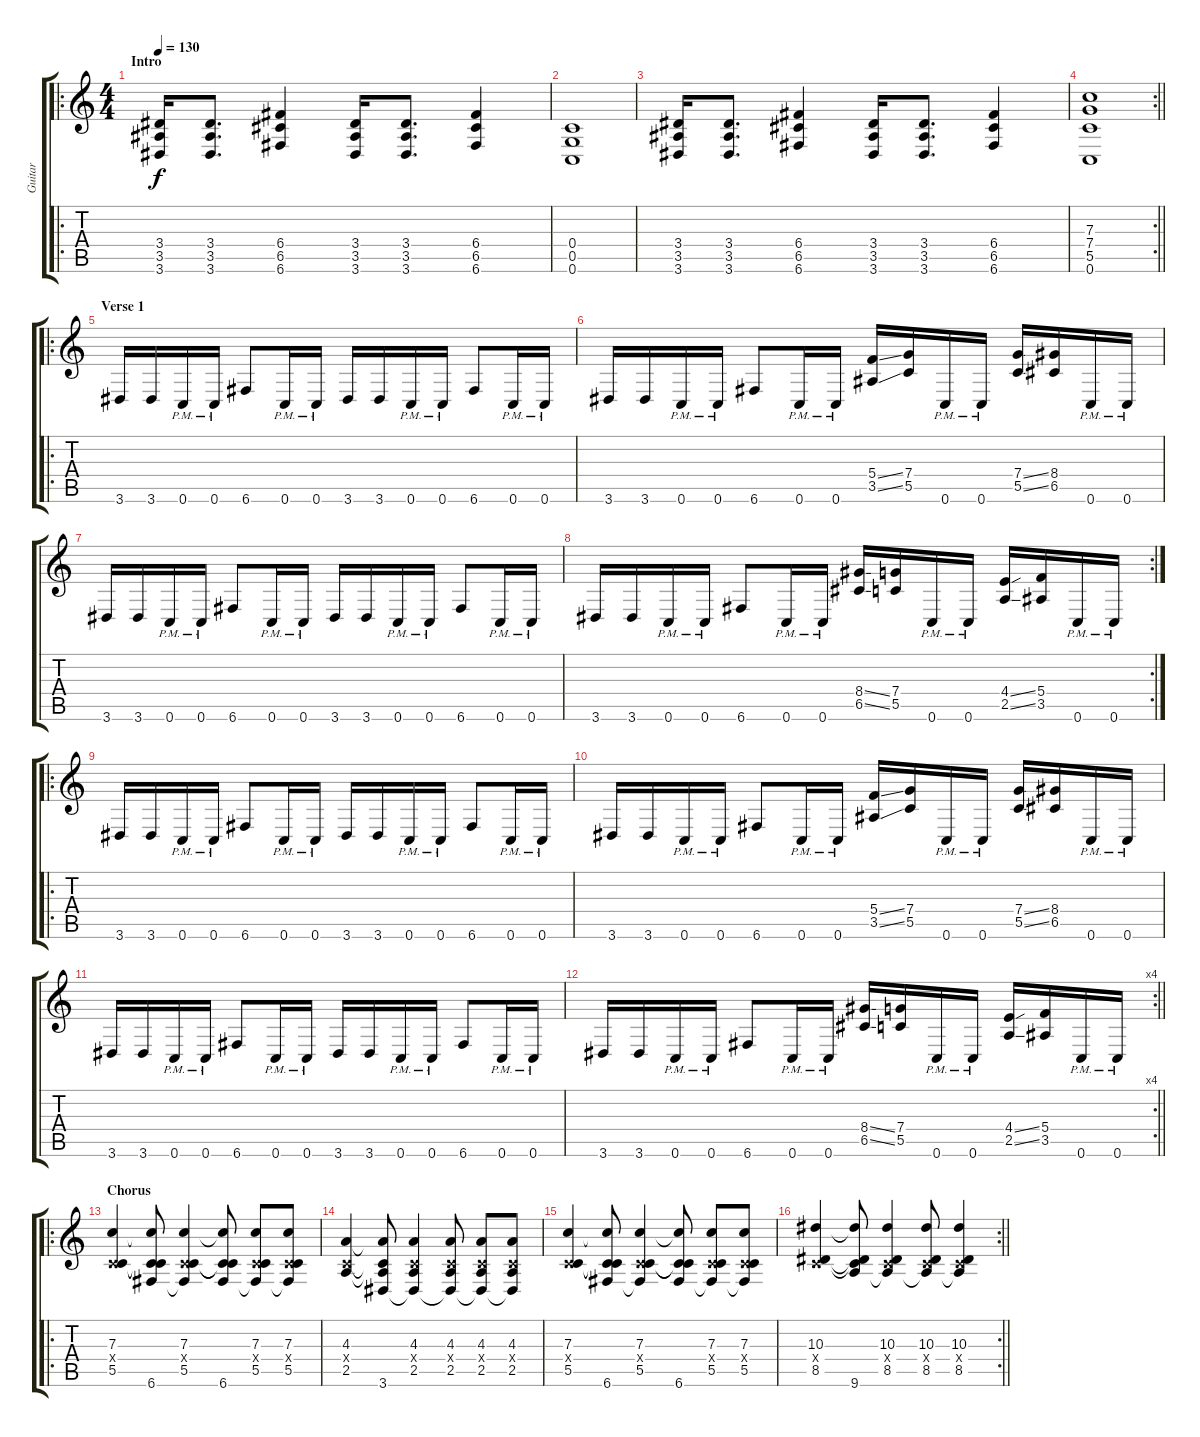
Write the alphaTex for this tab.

\track ("Guitar" "Guitar") {instrument distortionguitar}
\staff {score tabs}
\tuning (D4 A3 F3 C3 G2 C2) {hide}
\ro
\ts (4 4)
\section ("" "Intro")
\tempo 130
\clef g2
\ks c
(3.4 3.5 3.6).16{dy f instrument distortionguitar} (3.4 3.5 3.6).8{d} (6.4 6.5 6.6).4 (3.4 3.5 3.6).16 (3.4 3.5 3.6).8{d} (6.4 6.5 6.6).4 |
(0.4 0.5 0.6).1 |
(3.4 3.5 3.6).16 (3.4 3.5 3.6).8{d} (6.4 6.5 6.6).4 (3.4 3.5 3.6).16 (3.4 3.5 3.6).8{d} (6.4 6.5 6.6).4 |
\rc 2
\barLineRight lightlight
(7.3 7.4 5.5 0.6).1 |
\ro
\section ("" "Verse 1")
3.6.16 3.6.16 0.6{pm}.16 0.6{pm}.16 6.6.8 0.6{pm}.16 0.6{pm}.16 3.6.16 3.6.16 0.6{pm}.16 0.6{pm}.16 6.6.8 0.6{pm}.16 0.6{pm}.16 |
3.6.16 3.6.16 0.6{pm}.16 0.6{pm}.16 6.6.8 0.6{pm}.16 0.6{pm}.16 (5.4{ss} 3.5{ss}).16 (7.4 5.5).16 0.6{pm}.16 0.6{pm}.16 (7.4{ss} 5.5{ss}).16 (8.4 6.5).16 0.6{pm}.16 0.6{pm}.16 |
3.6.16 3.6.16 0.6{pm}.16 0.6{pm}.16 6.6.8 0.6{pm}.16 0.6{pm}.16 3.6.16 3.6.16 0.6{pm}.16 0.6{pm}.16 6.6.8 0.6{pm}.16 0.6{pm}.16 |
\rc 2
3.6.16 3.6.16 0.6{pm}.16 0.6{pm}.16 6.6.8 0.6{pm}.16 0.6{pm}.16 (8.4{ss} 6.5{ss}).16 (7.4 5.5).16 0.6{pm}.16 0.6{pm}.16 (4.4{ss} 2.5{ss}).16 (5.4 3.5).16 0.6{pm}.16 0.6{pm}.16 |
\ro
3.6.16 3.6.16 0.6{pm}.16 0.6{pm}.16 6.6.8 0.6{pm}.16 0.6{pm}.16 3.6.16 3.6.16 0.6{pm}.16 0.6{pm}.16 6.6.8 0.6{pm}.16 0.6{pm}.16 |
3.6.16 3.6.16 0.6{pm}.16 0.6{pm}.16 6.6.8 0.6{pm}.16 0.6{pm}.16 (5.4{ss} 3.5{ss}).16 (7.4 5.5).16 0.6{pm}.16 0.6{pm}.16 (7.4{ss} 5.5{ss}).16 (8.4 6.5).16 0.6{pm}.16 0.6{pm}.16 |
3.6.16 3.6.16 0.6{pm}.16 0.6{pm}.16 6.6.8 0.6{pm}.16 0.6{pm}.16 3.6.16 3.6.16 0.6{pm}.16 0.6{pm}.16 6.6.8 0.6{pm}.16 0.6{pm}.16 |
\rc 4
\barLineRight lightlight
3.6.16 3.6.16 0.6{pm}.16 0.6{pm}.16 6.6.8 0.6{pm}.16 0.6{pm}.16 (8.4{ss} 6.5{ss}).16 (7.4 5.5).16 0.6{pm}.16 0.6{pm}.16 (4.4{ss} 2.5{ss}).16 (5.4 3.5).16 0.6{pm}.16 0.6{pm}.16 |
\ro
\section ("" "Chorus")
(7.3 0.4{x} 5.5).4 (7.3{t} 0.4{t} 5.5{t} 6.6).8 (7.3 0.4{x} 5.5 6.6{t}).4 (7.3{t} 0.4{t} 5.5{t} 6.6).8 (7.3 0.4{x} 5.5 6.6{t}).8 (7.3 0.4{x} 5.5 6.6{t}).8 |
(4.3 0.4{x} 2.5).4 (4.3{t} 0.4{t} 2.5{t} 3.6).8 (4.3 0.4{x} 2.5 3.6{t}).4 (4.3 0.4{x} 2.5 3.6{t}).8 (4.3 0.4{x} 2.5 3.6{t}).8 (4.3 0.4{x} 2.5 3.6{t}).8 |
(7.3 0.4{x} 5.5).4 (7.3{t} 0.4{t} 5.5{t} 6.6).8 (7.3 0.4{x} 5.5 6.6{t}).4 (7.3{t} 0.4{t} 5.5{t} 6.6).8 (7.3 0.4{x} 5.5 6.6{t}).8 (7.3 0.4{x} 5.5 6.6{t}).8 |
\rc 2
\barLineRight lightlight
(10.3 0.4{x} 8.5).4 (10.3{t} 0.4{t} 8.5{t} 9.6).8 (10.3 0.4{x} 8.5 9.6{t}).4 (10.3 0.4{x} 8.5 9.6{t}).8 (10.3 0.4{x} 8.5 9.6{t}).4
